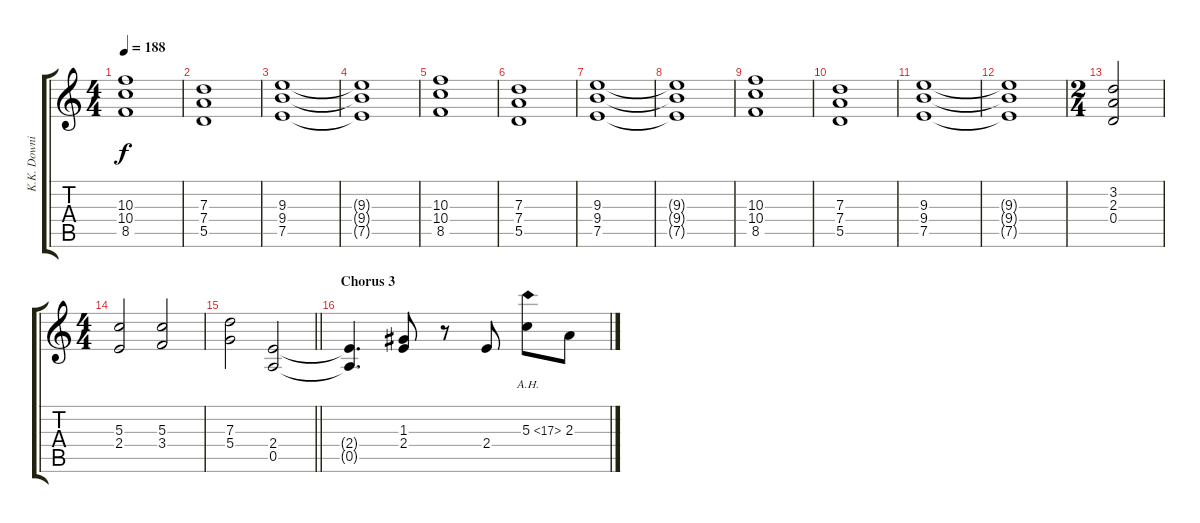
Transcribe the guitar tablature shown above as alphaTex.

\track ("K.K. Downing" "K.K. Downi") {instrument distortionguitar}
\staff {score tabs}
\tuning (E4 B3 G3 D3 A2 E2) {hide}
\ts (4 4)
\tempo 188
\clef g2
\ks c
(10.3 10.4 8.5).1{dy f} |
(7.3 7.4 5.5).1 |
(9.3 9.4 7.5).1 |
(9.3{t} 9.4{t} 7.5{t}).1 |
(10.3 10.4 8.5).1 |
(7.3 7.4 5.5).1 |
(9.3 9.4 7.5).1 |
(9.3{t} 9.4{t} 7.5{t}).1 |
(10.3 10.4 8.5).1 |
(7.3 7.4 5.5).1 |
(9.3 9.4 7.5).1 |
(9.3{t} 9.4{t} 7.5{t}).1 |
\ts (2 4)
(3.2 2.3 0.4).2{instrument distortionguitar} |
\ts (4 4)
(5.3 2.4).2 (5.3 3.4).2 |
\barLineRight lightlight
(7.3 5.4).2 (2.4 0.5).2 |
\section ("" "Chorus 3")
(2.4{t} 0.5{t}).4{d} (1.3 2.4).8 r.8 2.4.8 5.3{ah 12}.8 2.3.8
